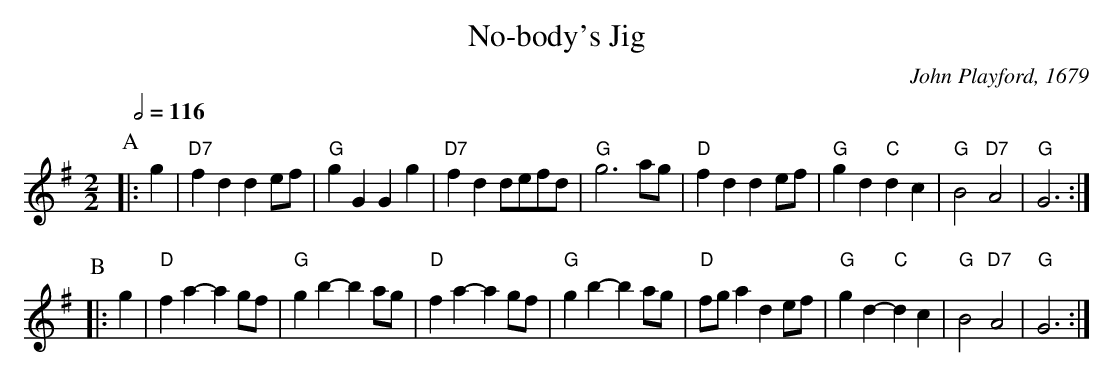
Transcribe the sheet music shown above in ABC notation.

X:1
T:No-body's Jig
C:John Playford, 1679
Q:1/2=116
M:2/2
L:1/4
K:G
P:A
|:g | "D7"fd de/f/ | "G"gG Gg | "D7"fd d/e/f/d/ | "G"g3a/g/ |\
"D"fd de/f/ | "G"gd "C"dc | "G"B2 "D7"A2 | "G"G3 :|
P:B
|: g | "D"fa- ag/f/ | "G"gb- ba/g/ | "D"fa- ag/f/ | "G"gb- ba/g/ |\
"D"f/g/a de/f/ | "G"gd- "C"dc | "G"B2 "D7"A2 | "G"G3 :|
